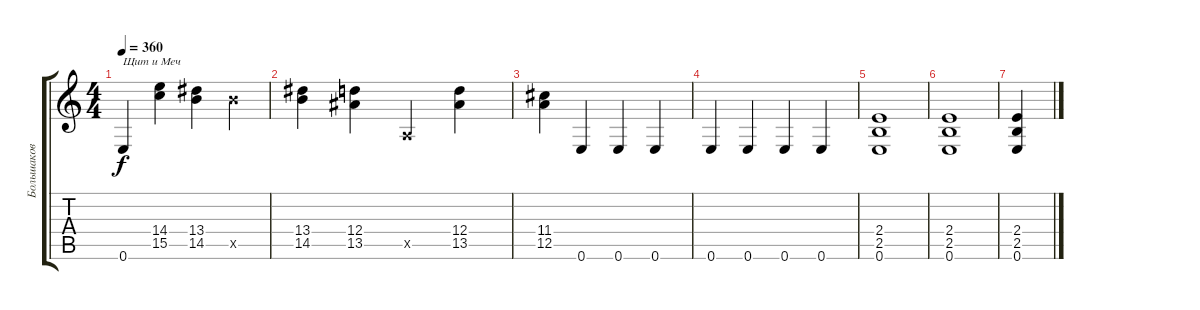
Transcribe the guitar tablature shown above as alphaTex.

\track ("Большаков" "Большаков") {instrument overdrivenguitar}
\staff {score tabs}
\tuning (E4 B3 G3 D3 A2 E2) {hide}
\ts (4 4)
\tempo 360
\clef g2
\ks c
0.6.4{txt "Щит и Меч" dy f} (14.4 15.5).4 (13.4 14.5).4 14.5{x}.4 |
(13.4 14.5).4 (12.4 13.5).4 0.5{x}.4 (12.4 13.5).4 |
(11.4 12.5).4 0.6.4 0.6.4 0.6.4 |
0.6.4 0.6.4 0.6.4 0.6.4 |
(2.4 2.5 0.6).1 |
(2.4 2.5 0.6).1 |
(2.4 2.5 0.6).4
